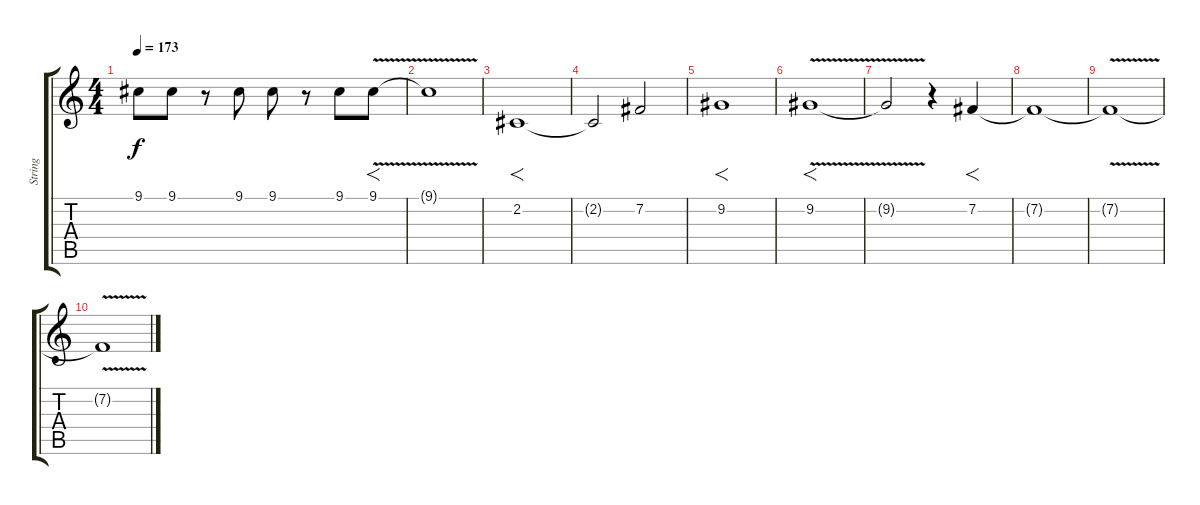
\track ("String" "String") {instrument stringensemble1}
\staff {score tabs}
\tuning (E4 B3 G3 D3 A2 E2) {hide}
\ts (4 4)
\tempo 173
\clef g2
\ks c
9.1.8{dy f} 9.1.8 r.8 9.1.8 9.1.8 r.8 9.1.8 9.1{v}.8{f} |
9.1{t}.1 |
2.2.1{f} |
2.2{t}.2 7.2.2 |
9.2.1{f} |
9.2{v}.1{f} |
9.2{t}.2 r.4 7.2.4{f} |
7.2{t}.1 |
7.2{v t}.1 |
7.2{t}.1
